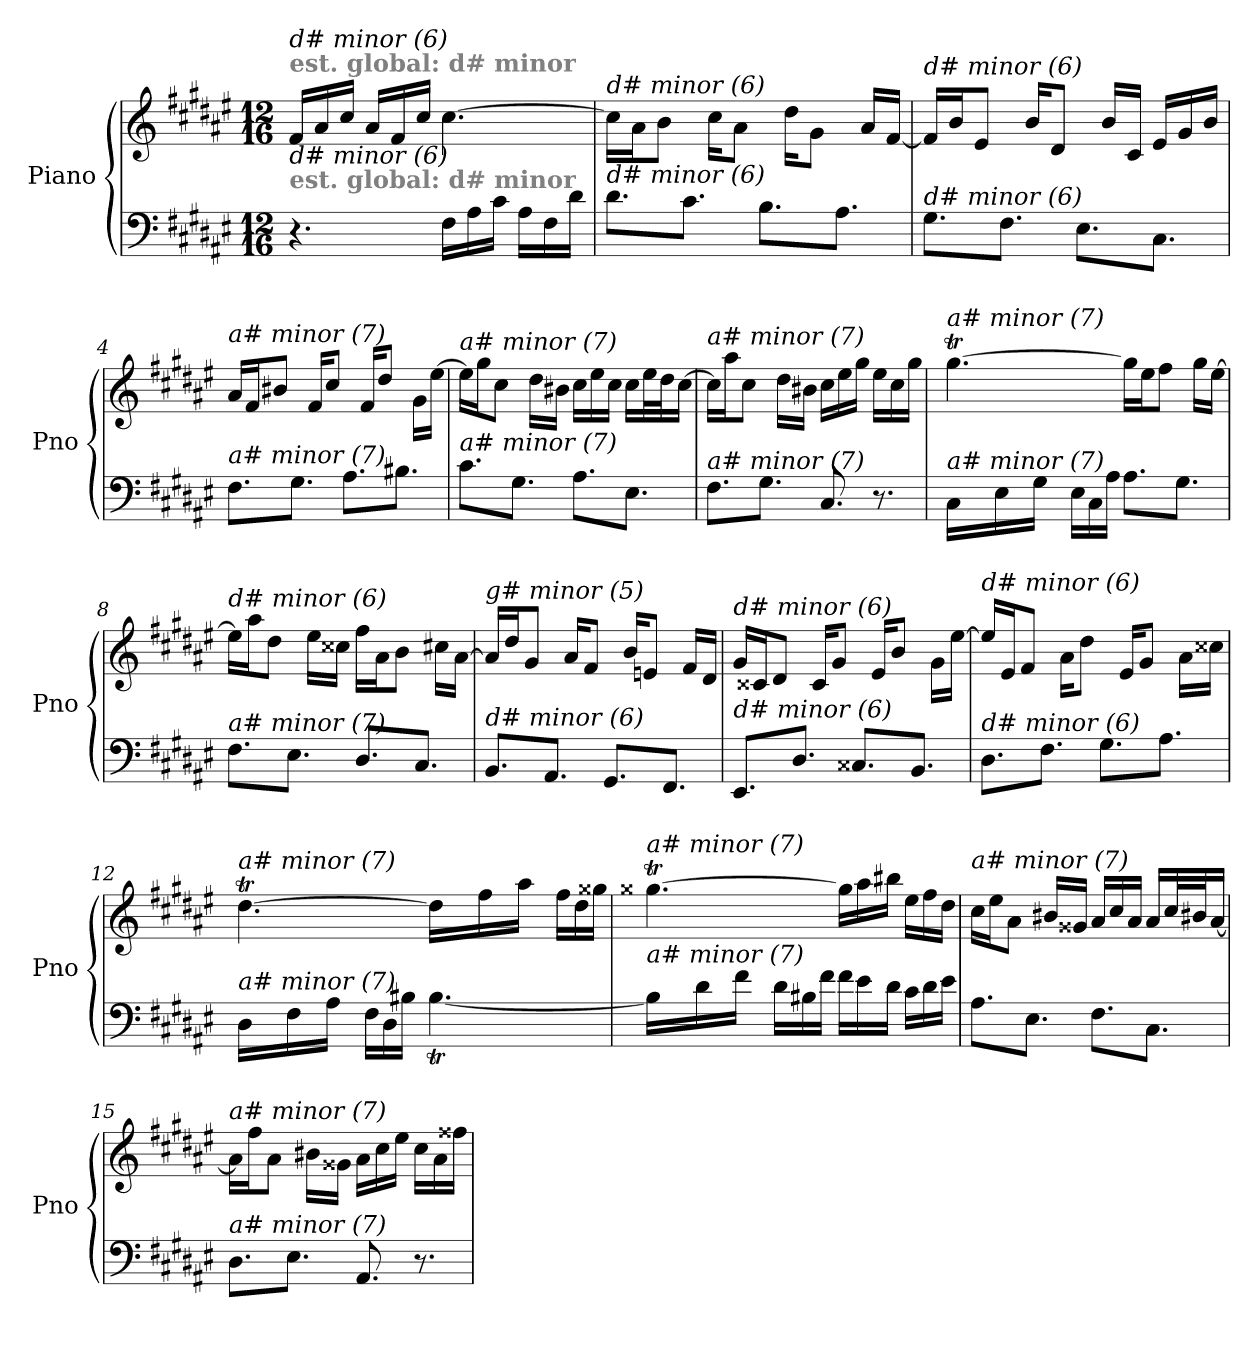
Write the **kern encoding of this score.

**kern	**kern
*part1	*part1
*staff2	*staff1
*I"Piano	*
*I'Pno	*
*clefF4	*clefG2
*k[f#c#g#d#a#e#]	*k[f#c#g#d#a#e#]
*F#:	*F#:
*M12/16	*M12/16
=1	=1
!	!LO:TX:a:B:color=#808080:t=est. global&colon; d# minor
!	!LO:TX:i:t=d# minor (6)
!LO:TX:a:B:color=#808080:t=est. global&colon; d# minor	!
!LO:TX:i:t=d# minor (6)	!
4.r	16f#/LL
.	16a#/
.	16cc#/JJ
.	16a#/LL
.	16f#/
.	16cc#/JJ
16F#\LL	[4.cc#\
16A#\	.
16c#\JJ	.
16A#\LL	.
16F#\	.
16d#\JJ	.
=2	=2
!	!LO:TX:i:t=d# minor (6)
!LO:TX:i:t=d# minor (6)	!
8.d#\L	16cc#\LL]
.	16a#\J
.	8b\J
8.c#\J	.
.	16cc#\KL
.	8a#\J
8.B\L	.
.	16dd#\KL
.	8g#\J
8.A#\J	.
.	16a#/LL
.	[16f#/JJ
=3	=3
!	!LO:TX:i:t=d# minor (6)
!LO:TX:i:t=d# minor (6)	!
8.G#\L	16f#/LL]
.	16b/J
.	8e#/J
8.F#\J	.
.	16b/KL
.	8d#/J
8.E#\L	.
.	16b/LL
.	16c#/JJ
8.C#\J	16e#/LL
.	16g#/
.	16b/JJ
=4	=4
!	!LO:TX:i:t=a# minor (7)
!LO:TX:i:t=a# minor (7)	!
8.F#\L	16a#/LL
.	16f#/J
.	8b#X/J
8.G#\J	.
.	16f#/KL
.	8cc#/J
8.A#\L	.
.	16f#/KL
.	8dd#/J
8.B#X\J	.
.	16g#\LL
.	[16ee#\JJ
!!LO:LB:g=z
=5	=5
!	!LO:TX:i:t=a# minor (7)
!LO:TX:i:t=a# minor (7)	!
8.c#\L	16ee#\LL]
.	16gg#\J
.	8cc#\J
8.G#\J	.
.	16dd#\LL
.	16b#X\JJ
8.A#\L	16cc#\LL
.	16ee#\
.	16cc#\JJ
8.E#\J	16cc#\LL
.	32ee#\L
.	32dd#\J
.	[16cc#\JJ
=6	=6
!	!LO:TX:i:t=a# minor (7)
!LO:TX:i:t=a# minor (7)	!
8.F#\L	16cc#\LL]
.	16aa#\J
.	8cc#\J
8.G#\J	.
.	16dd#\LL
.	16b#X\JJ
8.C#/	16cc#\LL
.	16ee#\
.	16gg#\JJ
8.r	16ee#\LL
.	16cc#\
.	16gg#\JJ
=7	=7
*^	*^
*	*	*	*Xtuplet
!	!	!LO:TX:i:t=a# minor (7)	!
!LO:TX:i:t=a# minor (7)	!	!	!
4.ryy	16C#\LL	[4.gg#T\	112%3aa#yy
.	.	.	112%3gg#yy
.	.	.	112%3aa#yy
.	16E#\	.	.
.	.	.	112%3gg#yy
.	.	.	112%3aa#yy
.	16G#\JJ	.	.
.	.	.	112%3gg#yy
.	.	.	14%3gg#yy
.	16E#\LL	.	.
.	16C#\	.	.
.	16A#\JJ	.	.
4.ryy	8.A#\L	16gg#\LL]	4.ryy
.	.	16ee#\J	.
.	.	8ff#\J	.
.	8.G#\J	.	.
.	.	16gg#\LL	.
.	.	[16ee#\JJ	.
*v	*v	*	*
*	*v	*v
!!LO:LB:g=z
=8	=8
!	!LO:TX:i:t=d# minor (6)
!LO:TX:i:t=a# minor (7)	!
8.F#\L	16ee#\LL]
.	16aa#\J
.	8dd#\J
8.E#\J	.
.	16ee#\LL
.	16cc##X\JJ
8.D#/L	16ff#\LL
.	16a#\J
.	8b\J
8.C#/J	.
.	16cc#X\LL
.	[16a#\JJ
!!LO:LB:g=z
=9	=9
!	!LO:TX:i:t=g# minor (5)
!LO:TX:i:t=d# minor (6)	!
8.BB/L	16a#/LL]
.	16dd#/J
.	8g#/J
8.AA#/J	.
.	16a#/KL
.	8f#/J
8.GG#/L	.
.	16b/KL
.	8en/J
8.FF#/J	.
.	16f#/LL
.	16d#/JJ
=10	=10
!	!LO:TX:i:t=d# minor (6)
!LO:TX:i:t=d# minor (6)	!
8.EE#/L	16g#/LL
.	16c##X/J
.	8d#/J
8.D#/J	.
.	16c##/KL
.	8g#/J
8.C##X/L	.
.	16e#/KL
.	8b/J
8.BB/J	.
.	16g#\LL
.	[16ee#\JJ
=11	=11
!	!LO:TX:i:t=d# minor (6)
!LO:TX:i:t=d# minor (6)	!
8.D#\L	16ee#/LL]
.	16e#/J
.	8f#/J
8.F#\J	.
.	16a#\KL
.	8dd#\J
8.G#\L	.
.	16e#/KL
.	8g#/J
8.A#\J	.
.	16a#\LL
.	16cc##X\JJ
!!LO:LB:g=z
=12	=12
*^	*^
*	*^	*	*
!	!	!	!LO:TX:i:t=a# minor (7)	!
!LO:TX:i:t=a# minor (7)	!	!	!	!
4.ryy	16D#\LL	4.ryy	[4.dd#T\	112%3ee#yy
.	.	.	.	112%3dd#yy
.	.	.	.	112%3ee#yy
.	16F#\	.	.	.
.	.	.	.	112%3dd#yy
.	.	.	.	112%3ee#yy
.	16A#\JJ	.	.	.
.	.	.	.	112%3dd#yy
.	.	.	.	14%3dd#yy
.	16F#\LL	.	.	.
.	16D#\	.	.	.
.	16B#X\JJ	.	.	.
*	*	*Xtuplet	*	*
4.ryy	[4.B#t\	112%3c#yy	16dd#\LL]	4.ryy
.	.	112%3B#yy	.	.
.	.	112%3c#yy	.	.
.	.	.	16ff#\	.
.	.	112%3B#yy	.	.
.	.	112%3c#yy	.	.
.	.	.	16aa#\JJ	.
.	.	112%3B#yy	.	.
.	.	14%3B#yy	.	.
.	.	.	16ff#\LL	.
.	.	.	16dd#\	.
.	.	.	16gg##X\JJ	.
*	*v	*v	*	*
!!LO:PB:g=z	!!
=13	=13	=13	=13
!	!	!LO:TX:i:t=a# minor (7)	!
!LO:TX:i:t=a# minor (7)	!	!	!
4.ryy	16B#\LL]	[4.gg##Xt\	112%3aa#yy
.	.	.	112%3gg##yy
.	.	.	112%3aa#yy
.	16d#\	.	.
.	.	.	112%3gg##yy
.	.	.	112%3aa#yy
.	16f#\JJ	.	.
.	.	.	112%3gg##yy
.	.	.	14%3gg##yy
.	16d#\LL	.	.
.	16B#X\	.	.
.	16f#\JJ	.	.
4.ryy	16f#\LL	16gg##\LL]	4.ryy
.	16e#\	16aa#\	.
.	16d#\JJ	16bb#X\JJ	.
.	16c#\LL	16ee#\LL	.
.	16d#\	16ff#\	.
.	16e#\JJ	16dd#\JJ	.
*	*	*v	*v
=14	=14	=14
!	!	!LO:TX:i:t=a# minor (7)
!LO:TX:i:t=a# minor (7)	!	!
*v	*v	*
8.A#\L	16cc#\LL
.	16ee#\J
.	8a#\J
8.E#\J	.
.	16b#X/LL
.	16g##X/JJ
8.F#\L	16a#/LL
.	16cc#/
.	16a#/JJ
8.C#\J	16a#/LL
.	32cc#/L
.	32b#X/J
.	[16a#/JJ
=15	=15
!	!LO:TX:i:t=a# minor (7)
!LO:TX:i:t=a# minor (7)	!
8.D#\L	16a#\LL]
.	16ff#\J
.	8a#\J
8.E#\J	.
.	16b#X\LL
.	16g##X\JJ
8.AA#/	16a#\LL
.	16cc#\
.	16ee#\JJ
8.r	16cc#\LL
.	16a#\
.	16ff##X\JJ
=	=
*-	*-
